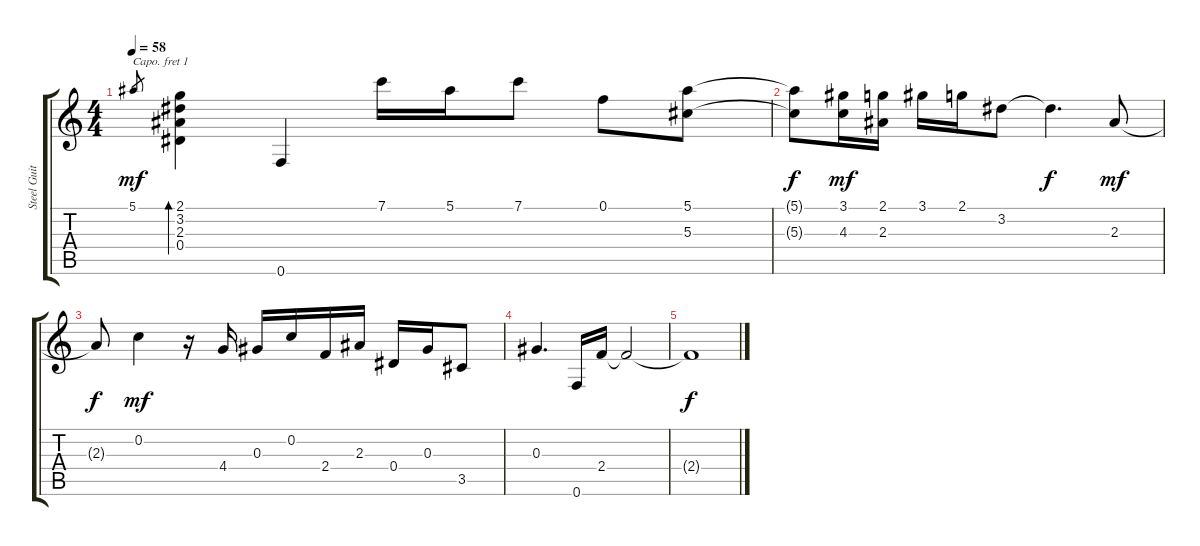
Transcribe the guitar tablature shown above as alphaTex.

\track ("Steel Guitar" "Steel Guit") {instrument acousticguitarsteel}
\staff {score tabs}
\capo 1
\tuning (E4 B3 G3 D3 A2 E2) {hide}
\ts (4 4)
\tempo 58
\clef g2
\ks c
5.1.8{gr dy mf} (2.1 3.2 2.3 0.4).4{bd 120} 0.6.4 7.1.16 5.1.16 7.1.8 0.1.8 (5.1 5.3).8 |
(5.1{t} 5.3{t}).8{dy f} (3.1 4.3).16{dy mf} (2.1 2.3).16 3.1.16 2.1.16 3.2.8 3.2{t}.4{d dy f} 2.3.8{dy mf} |
2.3{t}.8{dy f} 0.2.4{dy mf} r.16 4.4.16 0.3.16 0.2.16 2.4.16 2.3.16 0.4.16 0.3.16 3.5.8 |
0.3.4{d} 0.6.16 2.4.16 2.4{t}.2 |
2.4{t}.1{dy f}
